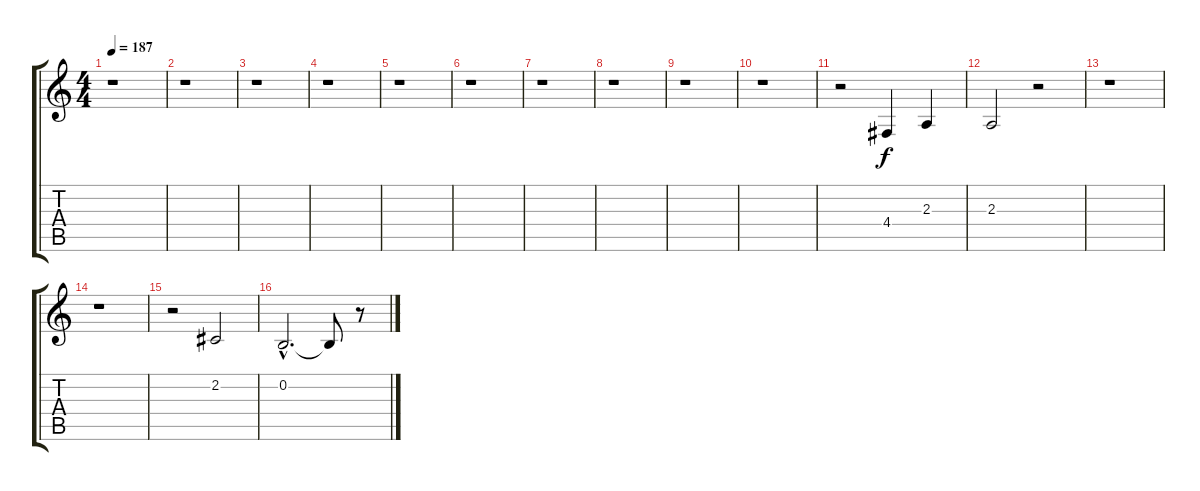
\track "" {instrument stringensemble1}
\staff {score tabs}
\tuning (E4 B3 G3 D3 A2 E2) {hide}
\ts (4 4)
\tempo 187
\clef g2
\ks c
r.1{dy f} |
r.1 |
r.1 |
r.1 |
r.1 |
r.1 |
r.1 |
r.1 |
r.1 |
r.1 |
r.2 4.4.4 2.3.4 |
2.3.2 r.2 |
r.1 |
r.1 |
r.2 2.2.2 |
0.2{hac}.2{d} 0.2{t}.8 r.8
